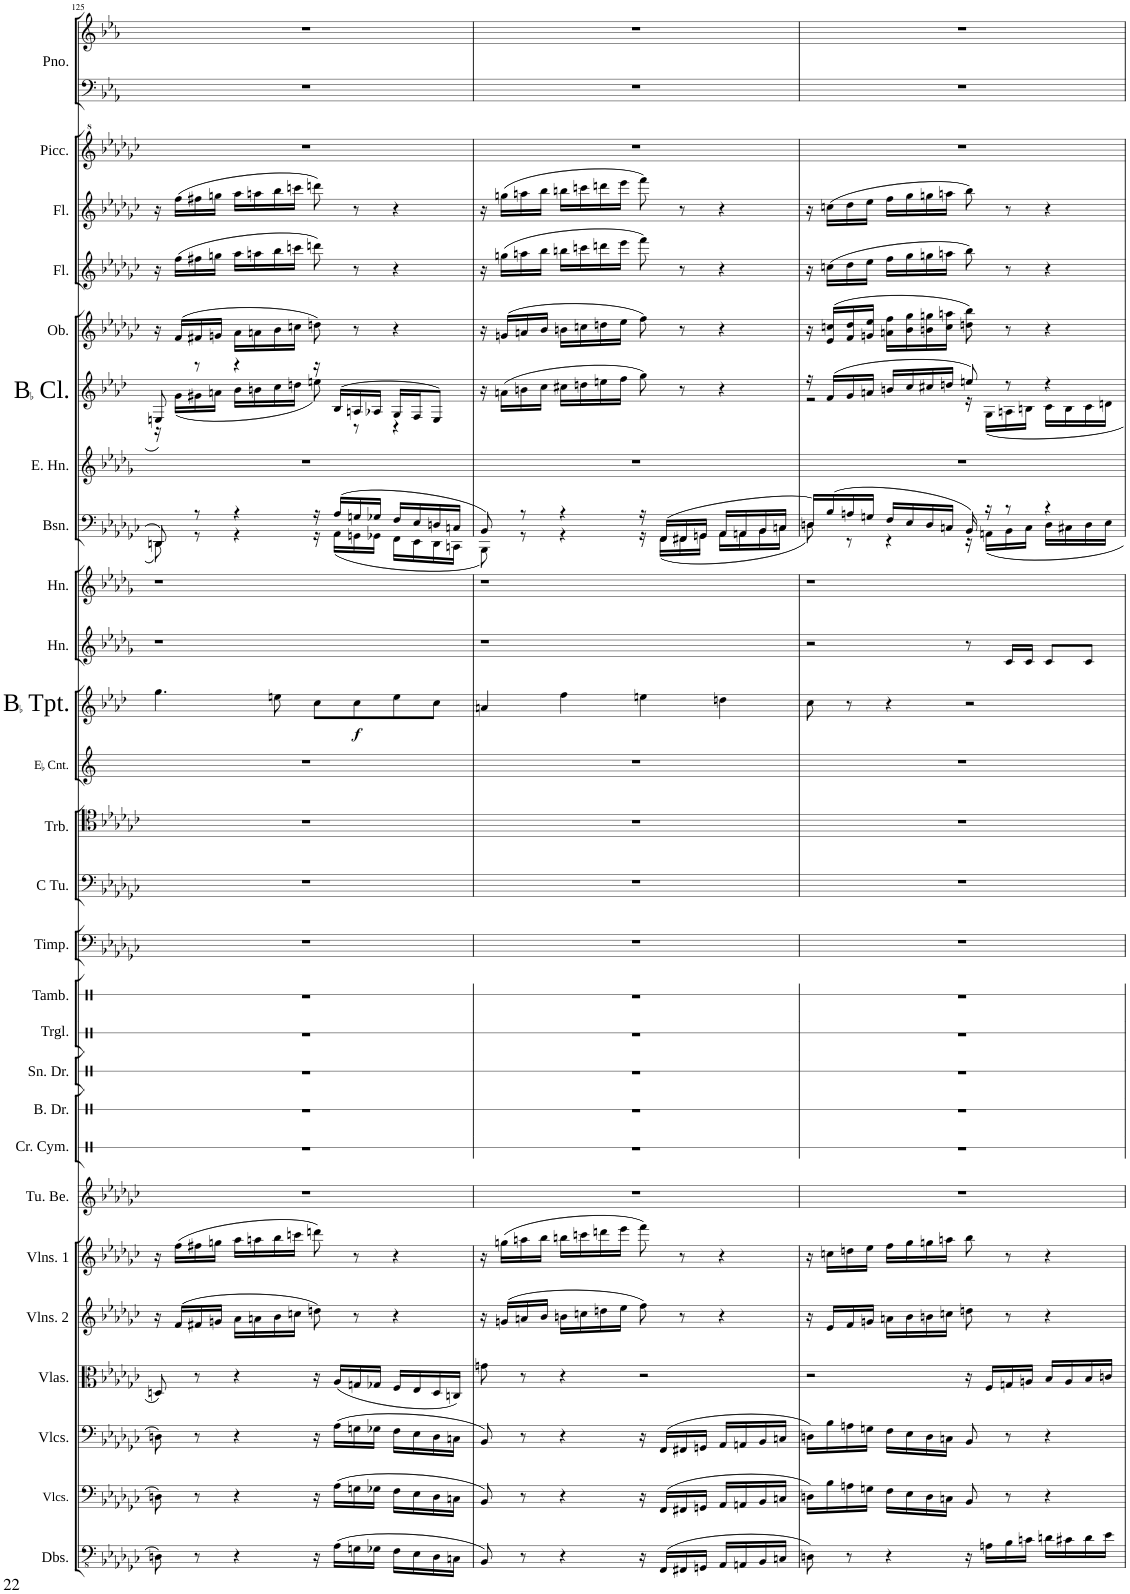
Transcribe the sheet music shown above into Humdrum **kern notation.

**kern	**kern	**kern	**kern	**kern	**kern	**kern	**kern	**kern	**kern	**kern	**kern	**kern	**kern	**kern	**kern	**kern	**dynam	**kern	**kern	**kern	**kern	**kern	**kern	**kern	**kern	**kern	**kern	**kern
*part27	*part26	*part25	*part24	*part23	*part22	*part21	*part20	*part19	*part18	*part17	*part16	*part15	*part14	*part13	*part12	*part11	*part11	*part10	*part9	*part8	*part7	*part6	*part5	*part4	*part3	*part2	*part1	*part1
*staff28	*staff27	*staff26	*staff25	*staff24	*staff23	*staff22	*staff21	*staff20	*staff19	*staff18	*staff17	*staff16	*staff15	*staff14	*staff13	*staff12	*staff12	*staff11	*staff10	*staff9	*staff8	*staff7	*staff6	*staff5	*staff4	*staff3	*staff2	*staff1
*I"Double Basses	*I"Violoncellos	*I"Violoncellos	*I"Violas	*I"Violins 2	*I"Violins 1	*I"Tubular Bells	*I"Crash Cymbal	*I"Bass Drum	*I"Snare Drum	*I"Triangle	*I"Tambourine	*I"Timpani	*I"C Tuba	*I"Trombone	*I"EaccidentalFlat Cornet	*I"BaccidentalFlat Trumpet	*	*I"Horn	*I"Horn	*I"Bassoon	*I"English Horn	*I"BaccidentalFlat Clarinet	*I"Oboe	*I"Flute	*I"Flute	*I"Piccolo	*I"Piano	*
*I'Dbs.	*I'Vlcs.	*I'Vlcs.	*I'Vlas.	*I'Vlns. 2	*I'Vlns. 1	*I'Tu. Be.	*I'Cr. Cym.	*I'B. Dr.	*I'Sn. Dr.	*I'Trgl.	*I'Tamb.	*I'Timp.	*I'C Tu.	*I'Trb.	*I'EaccidentalFlat Cnt.	*I'BaccidentalFlat Tpt.	*	*I'Hn.	*I'Hn.	*I'Bsn.	*I'E. Hn.	*I'BaccidentalFlat Cl.	*I'Ob.	*I'Fl.	*I'Fl.	*I'Picc.	*I'Pno.	*
!!LO:PB:g=z
*clefFv4	*clefF4	*clefF4	*clefC3	*clefG2	*clefG2	*clefG2	*clefX	*clefX	*clefX	*clefX	*clefX	*clefF4	*clefF4	*clefC4	*clefG2	*clefG2	*	*clefG2	*clefG2	*clefF4	*clefG2	*clefG2	*clefG2	*clefG2	*clefG2	*clefG^2	*clefF4	*clefG2
*	*	*	*	*	*	*	*	*	*	*	*	*	*	*	*Trd-2c-3	*Trd1c2	*	*Trd4c7	*Trd4c7	*	*Trd4c7	*Trd1c2	*	*	*	*Trd-7c-12	*	*
*k[b-e-a-d-g-c-]	*k[b-e-a-d-g-c-]	*k[b-e-a-d-g-c-]	*k[b-e-a-d-g-c-]	*k[b-e-a-d-g-c-]	*k[b-e-a-d-g-c-]	*k[b-e-a-d-g-c-]	*k[]	*k[]	*k[]	*k[]	*k[]	*k[b-e-a-d-g-c-]	*k[b-e-a-d-g-c-]	*k[b-e-a-d-g-c-]	*k[]	*k[b-e-a-d-]	*	*k[b-e-a-d-g-]	*k[b-e-a-d-g-]	*k[b-e-a-d-g-c-]	*k[b-e-a-d-g-]	*k[b-e-a-d-]	*k[b-e-a-d-g-c-]	*k[b-e-a-d-g-c-]	*k[b-e-a-d-g-c-]	*k[b-e-a-d-g-c-]	*k[b-e-a-]	*k[b-e-a-]
*M4/4	*M4/4	*M4/4	*M4/4	*M4/4	*M4/4	*M4/4	*M4/4	*M4/4	*M4/4	*M4/4	*M4/4	*M4/4	*M4/4	*M4/4	*M4/4	*M4/4	*	*M4/4	*M4/4	*M4/4	*M4/4	*M4/4	*M4/4	*M4/4	*M4/4	*M4/4	*M4/4	*M4/4
*met(c)	*met(c)	*met(c)	*met(c)	*met(c)	*met(c)	*met(c)	*met(c)	*met(c)	*met(c)	*met(c)	*met(c)	*met(c)	*met(c)	*met(c)	*met(c)	*met(c)	*	*met(c)	*met(c)	*met(c)	*met(c)	*met(c)	*met(c)	*met(c)	*met(c)	*met(c)	*met(c)	*met(c)
=125	=125	=125	=125	=125	=125	=125	=125	=125	=125	=125	=125	=125	=125	=125	=125	=125	=125	=125	=125	=125	=125	=125	=125	=125	=125	=125	=125	=125
*	*	*	*	*	*	*	*	*	*	*	*	*	*	*	*	*	*	*	*	*^	*	*^	*	*	*	*	*	*
8DDn\	8Dn\	8Dn\	8Dn/	16r	16r	1r	1r	1r	1r	1r	1r	1r	1r	1r	1r	4.gg\	.	1r	1r	8DDn/	8DD\	1r	8En/	16r	16r	16r	16r	1r	1r	1r
.	.	.	.	(16f/LL	(16ff\LL	.	.	.	.	.	.	.	.	.	.	.	.	.	.	.	.	.	.	(16g\LL	(16f/LL	(16ff\LL	(16ff\LL	.	.	.
8r	8r	8r	8r	16f#X/	16ff#X\	.	.	.	.	.	.	.	.	.	.	.	.	.	.	8r	8r	.	8r	16g#X\	16f#X/	16ff#X\	16ff#X\	.	.	.
.	.	.	.	16gn/JJ	16ggn\JJ	.	.	.	.	.	.	.	.	.	.	.	.	.	.	.	.	.	.	16an\JJ	16gn/JJ	16ggn\JJ	16ggn\JJ	.	.	.
4r	4r	4r	4r	16a-\LL	16aa-\LL	.	.	.	.	.	.	.	.	.	.	.	.	.	.	4r	4r	.	4r	16b-\LL	16a-\LL	16aa-\LL	16aa-\LL	.	.	.
.	.	.	.	16an\	16aan\	.	.	.	.	.	.	.	.	.	.	.	.	.	.	.	.	.	.	16bn\	16an\	16aan\	16aan\	.	.	.
.	.	.	.	16b-\	16bb-\	.	.	.	.	.	.	.	.	.	.	8een\	.	.	.	.	.	.	.	16cc\	16b-\	16bb-\	16bb-\	.	.	.
.	.	.	.	16ccn\JJ	16cccn\JJ	.	.	.	.	.	.	.	.	.	.	.	.	.	.	.	.	.	.	16ddn\JJ	16ccn\JJ	16cccn\JJ	16cccn\JJ	.	.	.
16r	16r	16r	16r	8ddn\)	8dddn\)	.	.	.	.	.	.	.	.	.	.	8cc\L	.	.	.	16r	16r	.	16r	8een\)	8ddn\)	8dddn\)	8dddn\)	.	.	.
(16AA-\LL	(16A-\LL	(16A-\LL	(16A-/LL	.	.	.	.	.	.	.	.	.	.	.	.	.	.	.	.	(16A-/LL	(16AA-\LL	.	(16B-/LL	.	.	.	.	.	.	.
!	!	!	!	!	!	!	!	!	!	!	!	!	!	!	!	!	!LO:DY:b	!	!	!	!	!	!	!	!	!	!	!	!	!
16GGn\	16Gn\	16Gn\	16Gn/	8r	8r	.	.	.	.	.	.	.	.	.	.	8cc\	f	.	.	16Gn/	16GGn\	.	16An/	8r	8r	8r	8r	.	.	.
16GG-X\JJ	16G-X\JJ	16G-X\JJ	16G-X/JJ	.	.	.	.	.	.	.	.	.	.	.	.	.	.	.	.	16G-X/JJ	16GG-X\JJ	.	16A-X/JJ	.	.	.	.	.	.	.
16FF\LL	16F\LL	16F\LL	16F/LL	4r	4r	.	.	.	.	.	.	.	.	.	.	8ee\	.	.	.	16F/LL	16FF\LL	.	16G/LL	4r	4r	4r	4r	.	.	.
16EE-\	16E-\	16E-\	16E-/	.	.	.	.	.	.	.	.	.	.	.	.	.	.	.	.	16E-/	16EE-\	.	16F/J	.	.	.	.	.	.	.
16DD\	16D\	16D\	16D/	.	.	.	.	.	.	.	.	.	.	.	.	8cc\J	.	.	.	16Dn/	16DD\	.	8E/J)	.	.	.	.	.	.	.
16CCn\JJ	16Cn\JJ	16Cn\JJ	16Cn/JJ)	.	.	.	.	.	.	.	.	.	.	.	.	.	.	.	.	16Cn/JJ	16CCn\JJ	.	.	.	.	.	.	.	.	.
*	*	*	*	*	*	*	*	*	*	*	*	*	*	*	*	*	*	*	*	*	*	*	*v	*v	*	*	*	*	*	*
=126	=126	=126	=126	=126	=126	=126	=126	=126	=126	=126	=126	=126	=126	=126	=126	=126	=126	=126	=126	=126	=126	=126	=126	=126	=126	=126	=126	=126	=126
8BBB-/)	8BB-/)	8BB-/)	8gn\	16r	16r	1r	1r	1r	1r	1r	1r	1r	1r	1r	1r	4an/	.	1r	1r	8BB-/)	8BBB-\)	1r	16r	16r	16r	16r	1r	1r	1r
.	.	.	.	(16gn/LL	(16ggn\LL	.	.	.	.	.	.	.	.	.	.	.	.	.	.	.	.	.	(16an\LL	(16gn/LL	(16ggn\LL	(16ggn\LL	.	.	.
8r	8r	8r	8r	16an/	16aan\	.	.	.	.	.	.	.	.	.	.	.	.	.	.	8r	8r	.	16bn\	16an/	16aan\	16aan\	.	.	.
.	.	.	.	16b-/JJ	16bb-\JJ	.	.	.	.	.	.	.	.	.	.	.	.	.	.	.	.	.	16cc\JJ	16b-/JJ	16bb-\JJ	16bb-\JJ	.	.	.
4r	4r	4r	4r	16bn\LL	16bbn\LL	.	.	.	.	.	.	.	.	.	.	4ff\	.	.	.	4r	4r	.	16cc#X\LL	16bn\LL	16bbn\LL	16bbn\LL	.	.	.
.	.	.	.	16ccn\	16cccn\	.	.	.	.	.	.	.	.	.	.	.	.	.	.	.	.	.	16ddn\	16ccn\	16cccn\	16cccn\	.	.	.
.	.	.	.	16ddn\	16dddn\	.	.	.	.	.	.	.	.	.	.	.	.	.	.	.	.	.	16een\	16ddn\	16dddn\	16dddn\	.	.	.
.	.	.	.	16ee-\JJ	16eee-\JJ	.	.	.	.	.	.	.	.	.	.	.	.	.	.	.	.	.	16ff\JJ	16ee-\JJ	16eee-\JJ	16eee-\JJ	.	.	.
16r	16r	16r	2r	8ff\)	8fff\)	.	.	.	.	.	.	.	.	.	.	4een\	.	.	.	16r	16r	.	8gg\)	8ff\)	8fff\)	8fff\)	.	.	.
(16FFF/LL	(16FF/LL	(16FF/LL	.	.	.	.	.	.	.	.	.	.	.	.	.	.	.	.	.	(16FF/LL	(16FF\LL	.	.	.	.	.	.	.	.
16FFF#X/	16FF#X/	16FF#X/	.	8r	8r	.	.	.	.	.	.	.	.	.	.	.	.	.	.	16FF#X/	16FF#\	.	8r	8r	8r	8r	.	.	.
16GGGn/JJ	16GGn/JJ	16GGn/JJ	.	.	.	.	.	.	.	.	.	.	.	.	.	.	.	.	.	16GGn/JJ	16GG\JJ	.	.	.	.	.	.	.	.
16AAA-/LL	16AA-/LL	16AA-/LL	.	4r	4r	.	.	.	.	.	.	.	.	.	.	4ddn\	.	.	.	16AA-/LL	16AA-\LL	.	4r	4r	4r	4r	.	.	.
16AAAn/	16AAn/	16AAn/	.	.	.	.	.	.	.	.	.	.	.	.	.	.	.	.	.	16AAn/	16AA\	.	.	.	.	.	.	.	.
16BBB-/	16BB-/	16BB-/	.	.	.	.	.	.	.	.	.	.	.	.	.	.	.	.	.	16BB-/	16BB-\	.	.	.	.	.	.	.	.
16CCn/JJ	16Cn/JJ	16Cn/JJ	.	.	.	.	.	.	.	.	.	.	.	.	.	.	.	.	.	16Cn/JJ	16C\JJ	.	.	.	.	.	.	.	.
=127	=127	=127	=127	=127	=127	=127	=127	=127	=127	=127	=127	=127	=127	=127	=127	=127	=127	=127	=127	=127	=127	=127	=127	=127	=127	=127	=127	=127	=127
*	*	*	*	*	*	*	*	*	*	*	*	*	*	*	*	*	*	*	*	*	*	*	*^	*	*	*	*	*	*
8DDn\)	16Dn\LL)	16Dn\LL)	2r	16r	16r	1r	1r	1r	1r	1r	1r	1r	1r	1r	1r	8cc\	.	2r	1r	16Dn/LL)	8D\)	1r	16r	2r	16r	16r	16r	1r	1r	1r
.	16B-\	16B-\	.	16e-/LL	16ccn\LL	.	.	.	.	.	.	.	.	.	.	.	.	.	.	(16B-/	.	.	(16f/LL	.	(16e-/ 16ccn/LL	(16ccn\LL	(16ccn\LL	.	.	.
8r	16An\	16An\	.	16f/	16ddn\	.	.	.	.	.	.	.	.	.	.	8r	.	.	.	16An/	8r	.	16g/	.	16f/ 16dd-/	16dd-\	16dd-\	.	.	.
.	16Gn\JJ	16Gn\JJ	.	16gn/JJ	16ee-\JJ	.	.	.	.	.	.	.	.	.	.	.	.	.	.	16Gn/JJ	.	.	16an/JJ	.	16gn/ 16ee-/JJ	16ee-\JJ	16ee-\JJ	.	.	.
4r	16F\LL	16F\LL	.	16an\LL	16ff\LL	.	.	.	.	.	.	.	.	.	.	4r	.	.	.	16F/LL	4r	.	16bn/LL	.	16an\ 16ff\LL	16ff\LL	16ff\LL	.	.	.
.	16E-\	16E-\	.	16b-\	16gg-\	.	.	.	.	.	.	.	.	.	.	.	.	.	.	16E-/	.	.	16cc/	.	16b-\ 16gg-\	16gg-\	16gg-\	.	.	.
.	16D\	16D\	.	16bn\	16ggn\	.	.	.	.	.	.	.	.	.	.	.	.	.	.	16D/	.	.	16cc#X/	.	16bn\ 16ggn\	16ggn\	16ggn\	.	.	.
.	16Cn\JJ	16Cn\JJ	.	16ccn\JJ	16aan\JJ	.	.	.	.	.	.	.	.	.	.	.	.	.	.	16Cn/JJ	.	.	16ddn/JJ	.	16cc\ 16aan\JJ	16aan\JJ	16aan\JJ	.	.	.
16r	8BB-/	8BB-/	16r	8ddn\	8bb-\	.	.	.	.	.	.	.	.	.	.	2r	.	8r	.	16BB-/)	16r	.	8een/)	16r	8ddn\ 8bb-\)	8bb-\)	8bb-\)	.	.	.
16AAn\LL	.	.	16F/LL	.	.	.	.	.	.	.	.	.	.	.	.	.	.	.	.	16r	16AAn\LL	.	.	16G\LL	.	.	.	.	.	.
16BB-\	8r	8r	16Gn/	8r	8r	.	.	.	.	.	.	.	.	.	.	.	.	16c/LL	.	8r	16BB-\	.	8r	16An\	8r	8r	8r	.	.	.
16Cn\JJ	.	.	16An/JJ	.	.	.	.	.	.	.	.	.	.	.	.	.	.	16c/JJ	.	.	16C\JJ	.	.	16Bn\JJ	.	.	.	.	.	.
16Dn\LL	4r	4r	16B-/LL	4r	4r	.	.	.	.	.	.	.	.	.	.	.	.	8c/L	.	4r	16D\LL	.	4r	16c\LL	4r	4r	4r	.	.	.
16C#X\	.	.	16A/	.	.	.	.	.	.	.	.	.	.	.	.	.	.	.	.	.	16C#X\	.	.	16B\	.	.	.	.	.	.
16D\	.	.	16B-/	.	.	.	.	.	.	.	.	.	.	.	.	.	.	8c/J	.	.	16D\	.	.	16c\	.	.	.	.	.	.
16E-\JJ	.	.	16cn/JJ	.	.	.	.	.	.	.	.	.	.	.	.	.	.	.	.	.	16E-\JJ	.	.	16dn\JJ	.	.	.	.	.	.
*	*	*	*	*	*	*	*	*	*	*	*	*	*	*	*	*	*	*	*	*v	*v	*	*v	*v	*	*	*	*	*	*
=	=	=	=	=	=	=	=	=	=	=	=	=	=	=	=	=	=	=	=	=	=	=	=	=	=	=	=	=
*-	*-	*-	*-	*-	*-	*-	*-	*-	*-	*-	*-	*-	*-	*-	*-	*-	*-	*-	*-	*-	*-	*-	*-	*-	*-	*-	*-	*-
